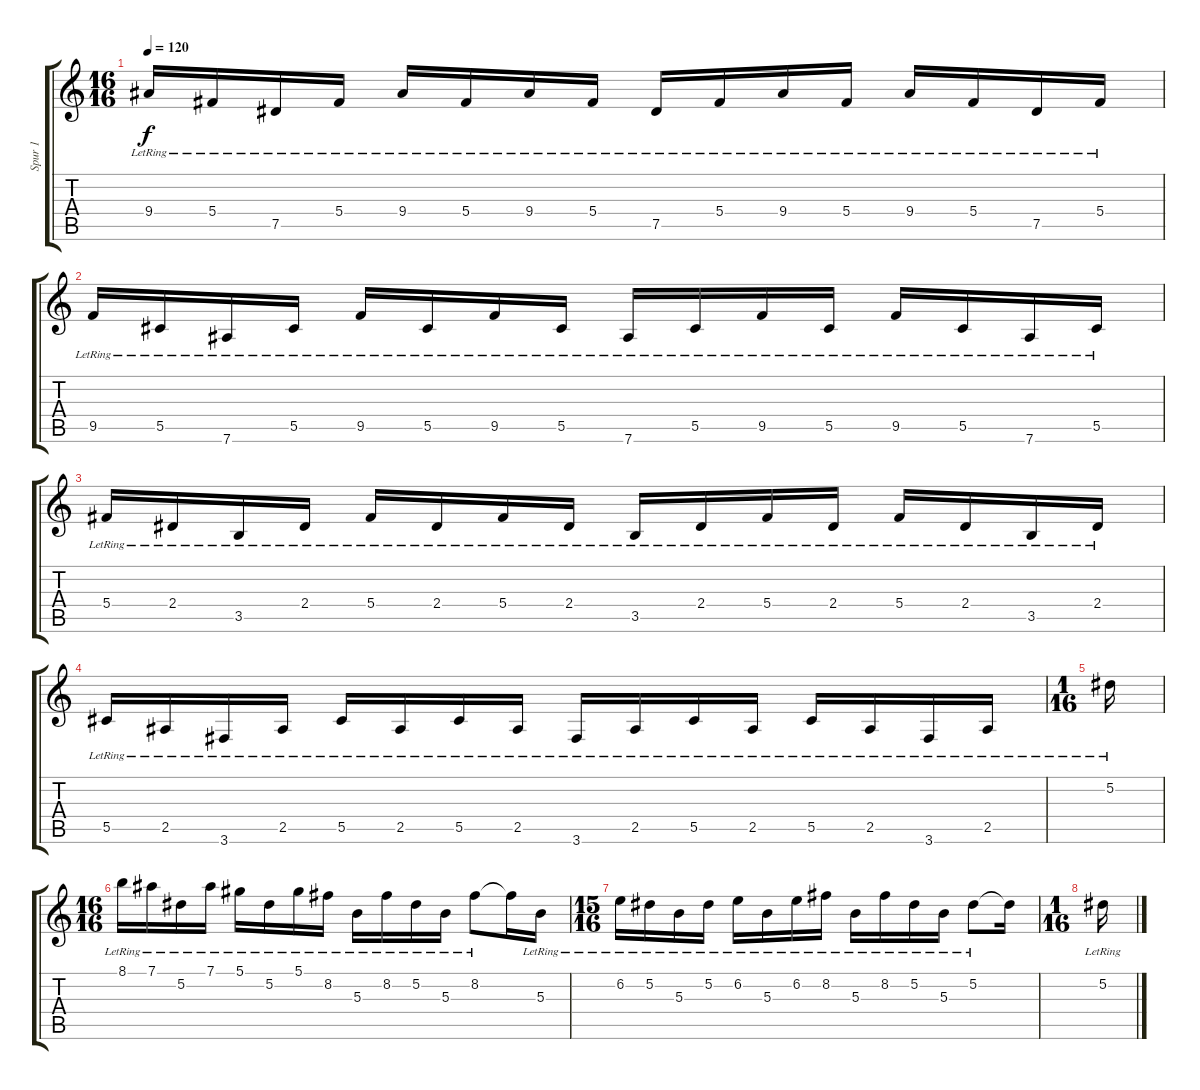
\track ("Spur 1" "Spur 1") {instrument acousticguitarsteel}
\staff {score tabs}
\tuning (Eb4 Bb3 Gb3 Db3 Ab2 Eb2) {hide}
\ts (16 16)
\tempo 120
\clef g2
\ks c
9.4{lr}.16{dy f} 5.4{lr}.16 7.5{lr}.16 5.4{lr}.16 9.4{lr}.16 5.4{lr}.16 9.4{lr}.16 5.4{lr}.16 7.5{lr}.16 5.4{lr}.16 9.4{lr}.16 5.4{lr}.16 9.4{lr}.16 5.4{lr}.16 7.5{lr}.16 5.4{lr}.16 |
9.5{lr}.16 5.5{lr}.16 7.6{lr}.16 5.5{lr}.16 9.5{lr}.16 5.5{lr}.16 9.5{lr}.16 5.5{lr}.16 7.6{lr}.16 5.5{lr}.16 9.5{lr}.16 5.5{lr}.16 9.5{lr}.16 5.5{lr}.16 7.6{lr}.16 5.5{lr}.16 |
5.4{lr}.16 2.4{lr}.16 3.5{lr}.16 2.4{lr}.16 5.4{lr}.16 2.4{lr}.16 5.4{lr}.16 2.4{lr}.16 3.5{lr}.16 2.4{lr}.16 5.4{lr}.16 2.4{lr}.16 5.4{lr}.16 2.4{lr}.16 3.5{lr}.16 2.4{lr}.16 |
5.5{lr}.16 2.5{lr}.16 3.6{lr}.16 2.5{lr}.16 5.5{lr}.16 2.5{lr}.16 5.5{lr}.16 2.5{lr}.16 3.6{lr}.16 2.5{lr}.16 5.5{lr}.16 2.5{lr}.16 5.5{lr}.16 2.5{lr}.16 3.6{lr}.16 2.5{lr}.16 |
\ts (1 16)
5.2{lr}.16 |
\ts (16 16)
8.1{lr}.16 7.1{lr}.16 5.2{lr}.16 7.1{lr}.16 5.1{lr}.16 5.2{lr}.16 5.1{lr}.16 8.2{lr}.16 5.3{lr}.16 8.2{lr}.16 5.2{lr}.16 5.3{lr}.16 8.2{lr}.8 8.2{t}.16 5.3{lr}.16 |
\ts (15 16)
6.2{lr}.16 5.2{lr}.16 5.3{lr}.16 5.2{lr}.16 6.2{lr}.16 5.3{lr}.16 6.2{lr}.16 8.2{lr}.16 5.3{lr}.16 8.2{lr}.16 5.2{lr}.16 5.3{lr}.16 5.2{lr}.8 5.2{t}.16 |
\ts (1 16)
5.2{lr}.16
